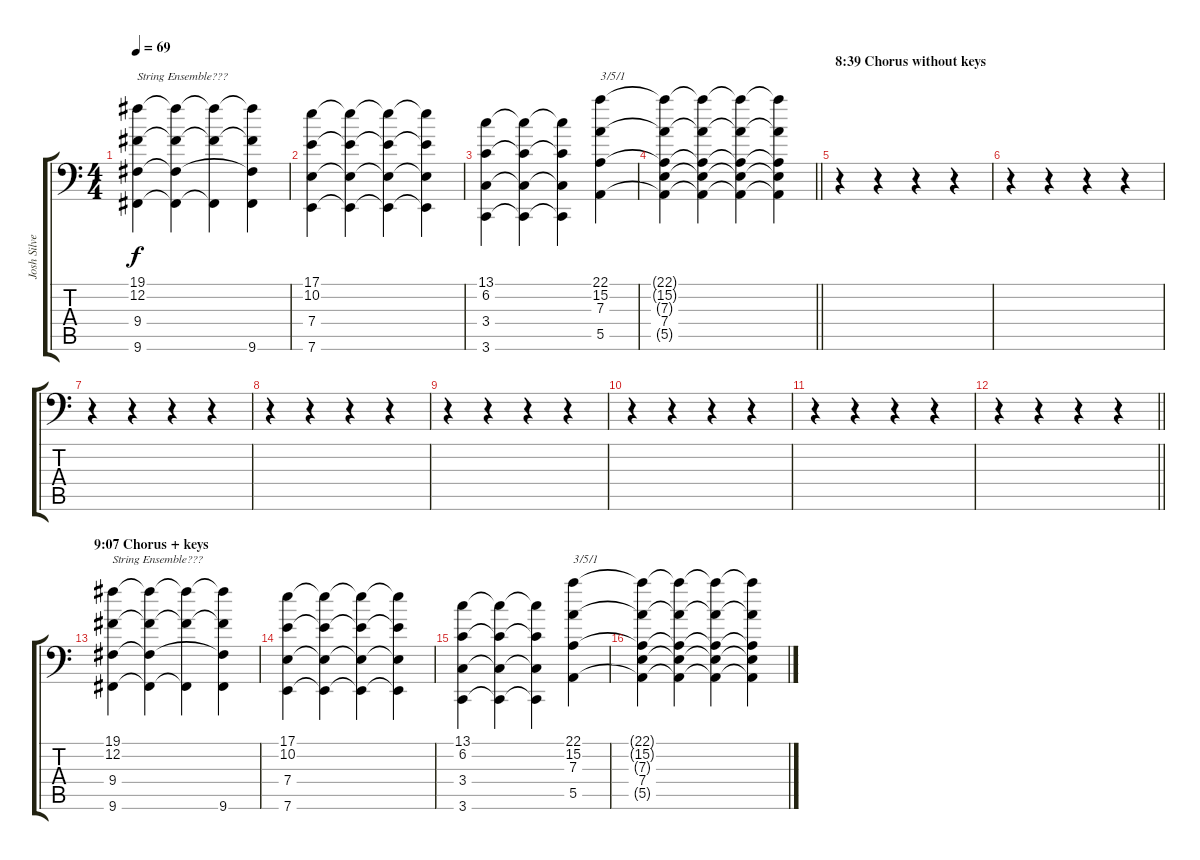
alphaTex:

\track ("Josh Silver (Church Organ / Piano (Drop " "Josh Silve") {instrument churchorgan}
\staff {score tabs}
\tuning (B3 Gb3 D3 A2 E2 A1) {hide}
\ts (4 4)
\tempo 69
\clef f4
\ks c
(19.1 12.2 9.4 9.6).4{txt "String Ensemble???" dy f volume 10 instrument stringensemble1} (19.1{t} 12.2{t} 9.4{t} 9.6{t}).4 (19.1{t} 12.2{t} 9.6{t}).4 (19.1{t} 12.2{t} 9.4{t} 9.6).4 |
(17.1 10.2 7.4 7.6).4 (17.1{t} 10.2{t} 7.4{t} 7.6{t}).4 (17.1{t} 10.2{t} 7.4{t} 7.6{t}).4 (17.1{t} 10.2{t} 7.4{t} 7.6{t}).4 |
(13.1 6.2 3.4 3.6).4 (13.1{t} 6.2{t} 3.4{t} 3.6{t}).4 (13.1{t} 6.2{t} 3.4{t} 3.6{t}).4 (22.1 15.2 7.3 5.5).4{txt "3/5/1"} |
\barLineRight lightlight
(22.1{t} 15.2{t} 7.3{t} 7.4 5.5{t}).4 (22.1{t} 15.2{t} 7.3{t} 7.4{t} 5.5{t}).4 (22.1{t} 15.2{t} 7.3{t} 7.4{t} 5.5{t}).4 (22.1{t} 15.2{t} 7.3{t} 7.4{t} 5.5{t}).4 |
\section ("" "8:39 Chorus without keys")
r.4 r.4 r.4 r.4 |
r.4 r.4 r.4 r.4 |
r.4 r.4 r.4 r.4 |
r.4 r.4 r.4 r.4 |
r.4 r.4 r.4 r.4 |
r.4 r.4 r.4 r.4 |
r.4 r.4 r.4 r.4 |
\barLineRight lightlight
r.4 r.4 r.4 r.4 |
\section ("" "9:07 Chorus + keys")
(19.1 12.2 9.4 9.6).4{txt "String Ensemble???" volume 10 instrument stringensemble1} (19.1{t} 12.2{t} 9.4{t} 9.6{t}).4 (19.1{t} 12.2{t} 9.6{t}).4 (19.1{t} 12.2{t} 9.4{t} 9.6).4 |
(17.1 10.2 7.4 7.6).4 (17.1{t} 10.2{t} 7.4{t} 7.6{t}).4 (17.1{t} 10.2{t} 7.4{t} 7.6{t}).4 (17.1{t} 10.2{t} 7.4{t} 7.6{t}).4 |
(13.1 6.2 3.4 3.6).4 (13.1{t} 6.2{t} 3.4{t} 3.6{t}).4 (13.1{t} 6.2{t} 3.4{t} 3.6{t}).4 (22.1 15.2 7.3 5.5).4{txt "3/5/1"} |
(22.1{t} 15.2{t} 7.3{t} 7.4 5.5{t}).4 (22.1{t} 15.2{t} 7.3{t} 7.4{t} 5.5{t}).4 (22.1{t} 15.2{t} 7.3{t} 7.4{t} 5.5{t}).4 (22.1{t} 15.2{t} 7.3{t} 7.4{t} 5.5{t}).4
